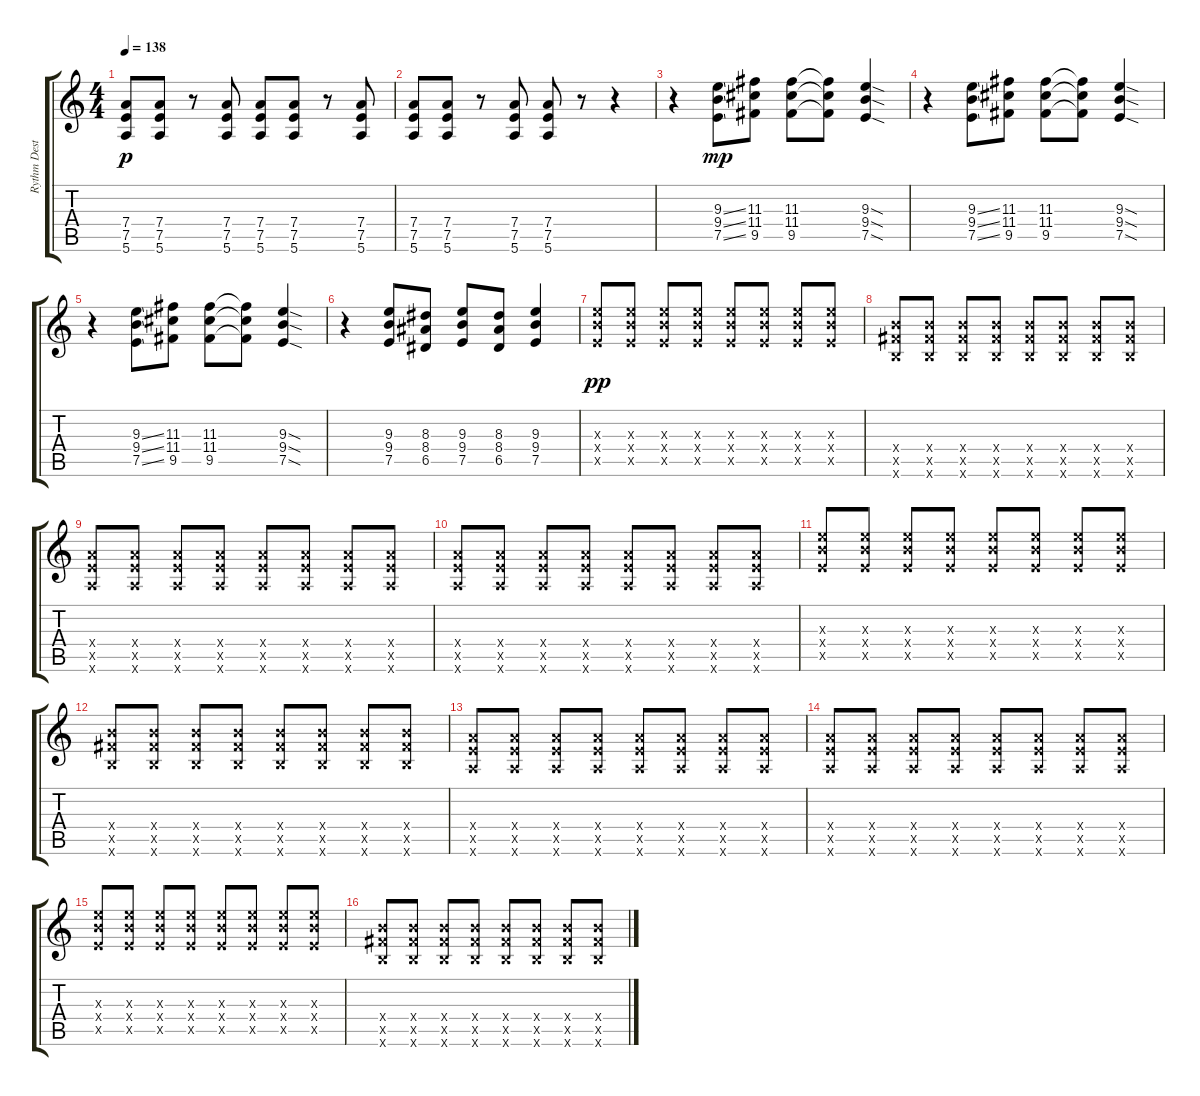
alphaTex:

\track ("Rythm Desto" "Rythm Dest") {instrument distortionguitar}
\staff {score tabs}
\tuning (E4 B3 G3 D3 A2 E2) {hide}
\ts (4 4)
\tempo 138
\clef g2
\ks c
(7.4 7.5 5.6).8{dy p} (7.4 7.5 5.6).8 r.8 (7.4 7.5 5.6).8 (7.4 7.5 5.6).8 (7.4 7.5 5.6).8 r.8 (7.4 7.5 5.6).8 |
(7.4 7.5 5.6).8 (7.4 7.5 5.6).8 r.8 (7.4 7.5 5.6).8 (7.4 7.5 5.6).8 r.8 r.4 |
r.4 (9.3{ss} 9.4{ss} 7.5{ss}).8{dy mp} (11.3 11.4 9.5).8 (11.3 11.4 9.5).8 (11.3{t} 11.4{t} 9.5{t}).8 (9.3{sod} 9.4{sod} 7.5{sod}).4 |
r.4 (9.3{ss} 9.4{ss} 7.5{ss}).8 (11.3 11.4 9.5).8 (11.3 11.4 9.5).8 (11.3{t} 11.4{t} 9.5{t}).8 (9.3{sod} 9.4{sod} 7.5{sod}).4 |
r.4 (9.3{ss} 9.4{ss} 7.5{ss}).8 (11.3 11.4 9.5).8 (11.3 11.4 9.5).8 (11.3{t} 11.4{t} 9.5{t}).8 (9.3{sod} 9.4{sod} 7.5{sod}).4 |
r.4 (9.3 9.4 7.5).8 (8.3 8.4 6.5).8 (9.3 9.4 7.5).8 (8.3 8.4 6.5).8 (9.3 9.4 7.5).4 |
(9.3{x} 9.4{x} 7.5{x}).8{dy pp} (9.3{x} 9.4{x} 7.5{x}).8 (9.3{x} 9.4{x} 7.5{x}).8 (9.3{x} 9.4{x} 7.5{x}).8 (9.3{x} 9.4{x} 7.5{x}).8 (9.3{x} 9.4{x} 7.5{x}).8 (9.3{x} 9.4{x} 7.5{x}).8 (9.3{x} 9.4{x} 7.5{x}).8 |
(9.4{x} 9.5{x} 7.6{x}).8 (9.4{x} 9.5{x} 7.6{x}).8 (9.4{x} 9.5{x} 7.6{x}).8 (9.4{x} 9.5{x} 7.6{x}).8 (9.4{x} 9.5{x} 7.6{x}).8 (9.4{x} 9.5{x} 7.6{x}).8 (9.4{x} 9.5{x} 7.6{x}).8 (9.4{x} 9.5{x} 7.6{x}).8 |
(7.4{x} 7.5{x} 5.6{x}).8 (7.4{x} 7.5{x} 5.6{x}).8 (7.4{x} 7.5{x} 5.6{x}).8 (7.4{x} 7.5{x} 5.6{x}).8 (7.4{x} 7.5{x} 5.6{x}).8 (7.4{x} 7.5{x} 5.6{x}).8 (7.4{x} 7.5{x} 5.6{x}).8 (7.4{x} 7.5{x} 5.6{x}).8 |
(7.4{x} 7.5{x} 5.6{x}).8 (7.4{x} 7.5{x} 5.6{x}).8 (7.4{x} 7.5{x} 5.6{x}).8 (7.4{x} 7.5{x} 5.6{x}).8 (7.4{x} 7.5{x} 5.6{x}).8 (7.4{x} 7.5{x} 5.6{x}).8 (7.4{x} 7.5{x} 5.6{x}).8 (7.4{x} 7.5{x} 5.6{x}).8 |
(9.3{x} 9.4{x} 7.5{x}).8 (9.3{x} 9.4{x} 7.5{x}).8 (9.3{x} 9.4{x} 7.5{x}).8 (9.3{x} 9.4{x} 7.5{x}).8 (9.3{x} 9.4{x} 7.5{x}).8 (9.3{x} 9.4{x} 7.5{x}).8 (9.3{x} 9.4{x} 7.5{x}).8 (9.3{x} 9.4{x} 7.5{x}).8 |
(9.4{x} 9.5{x} 7.6{x}).8 (9.4{x} 9.5{x} 7.6{x}).8 (9.4{x} 9.5{x} 7.6{x}).8 (9.4{x} 9.5{x} 7.6{x}).8 (9.4{x} 9.5{x} 7.6{x}).8 (9.4{x} 9.5{x} 7.6{x}).8 (9.4{x} 9.5{x} 7.6{x}).8 (9.4{x} 9.5{x} 7.6{x}).8 |
(7.4{x} 7.5{x} 5.6{x}).8 (7.4{x} 7.5{x} 5.6{x}).8 (7.4{x} 7.5{x} 5.6{x}).8 (7.4{x} 7.5{x} 5.6{x}).8 (7.4{x} 7.5{x} 5.6{x}).8 (7.4{x} 7.5{x} 5.6{x}).8 (7.4{x} 7.5{x} 5.6{x}).8 (7.4{x} 7.5{x} 5.6{x}).8 |
(7.4{x} 7.5{x} 5.6{x}).8 (7.4{x} 7.5{x} 5.6{x}).8 (7.4{x} 7.5{x} 5.6{x}).8 (7.4{x} 7.5{x} 5.6{x}).8 (7.4{x} 7.5{x} 5.6{x}).8 (7.4{x} 7.5{x} 5.6{x}).8 (7.4{x} 7.5{x} 5.6{x}).8 (7.4{x} 7.5{x} 5.6{x}).8 |
(9.3{x} 9.4{x} 7.5{x}).8 (9.3{x} 9.4{x} 7.5{x}).8 (9.3{x} 9.4{x} 7.5{x}).8 (9.3{x} 9.4{x} 7.5{x}).8 (9.3{x} 9.4{x} 7.5{x}).8 (9.3{x} 9.4{x} 7.5{x}).8 (9.3{x} 9.4{x} 7.5{x}).8 (9.3{x} 9.4{x} 7.5{x}).8 |
(9.4{x} 9.5{x} 7.6{x}).8 (9.4{x} 9.5{x} 7.6{x}).8 (9.4{x} 9.5{x} 7.6{x}).8 (9.4{x} 9.5{x} 7.6{x}).8 (9.4{x} 9.5{x} 7.6{x}).8 (9.4{x} 9.5{x} 7.6{x}).8 (9.4{x} 9.5{x} 7.6{x}).8 (9.4{x} 9.5{x} 7.6{x}).8
